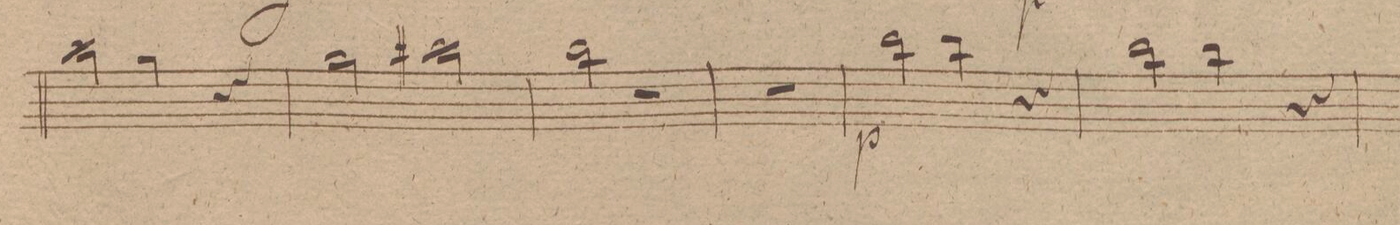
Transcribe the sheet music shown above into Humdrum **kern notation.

**kern	**dynam
*I"Flauto 2do	*
*clefG2	*
*k[f#c#g#d#]	*
*met(c)	*
*M4/4	*
2aa\	.
4gg#\	.
4r	.
=5	=5
2gg#\	.
2aa#X\	.
=6	=6
2bb\	.
2r	.
=7	=7
1r	.
=8	=8
2bb\	p
4bb\	.
4r	.
=9	=9
2bb\	.
4bb\	.
4r	.
=10	=10
*-	*-
